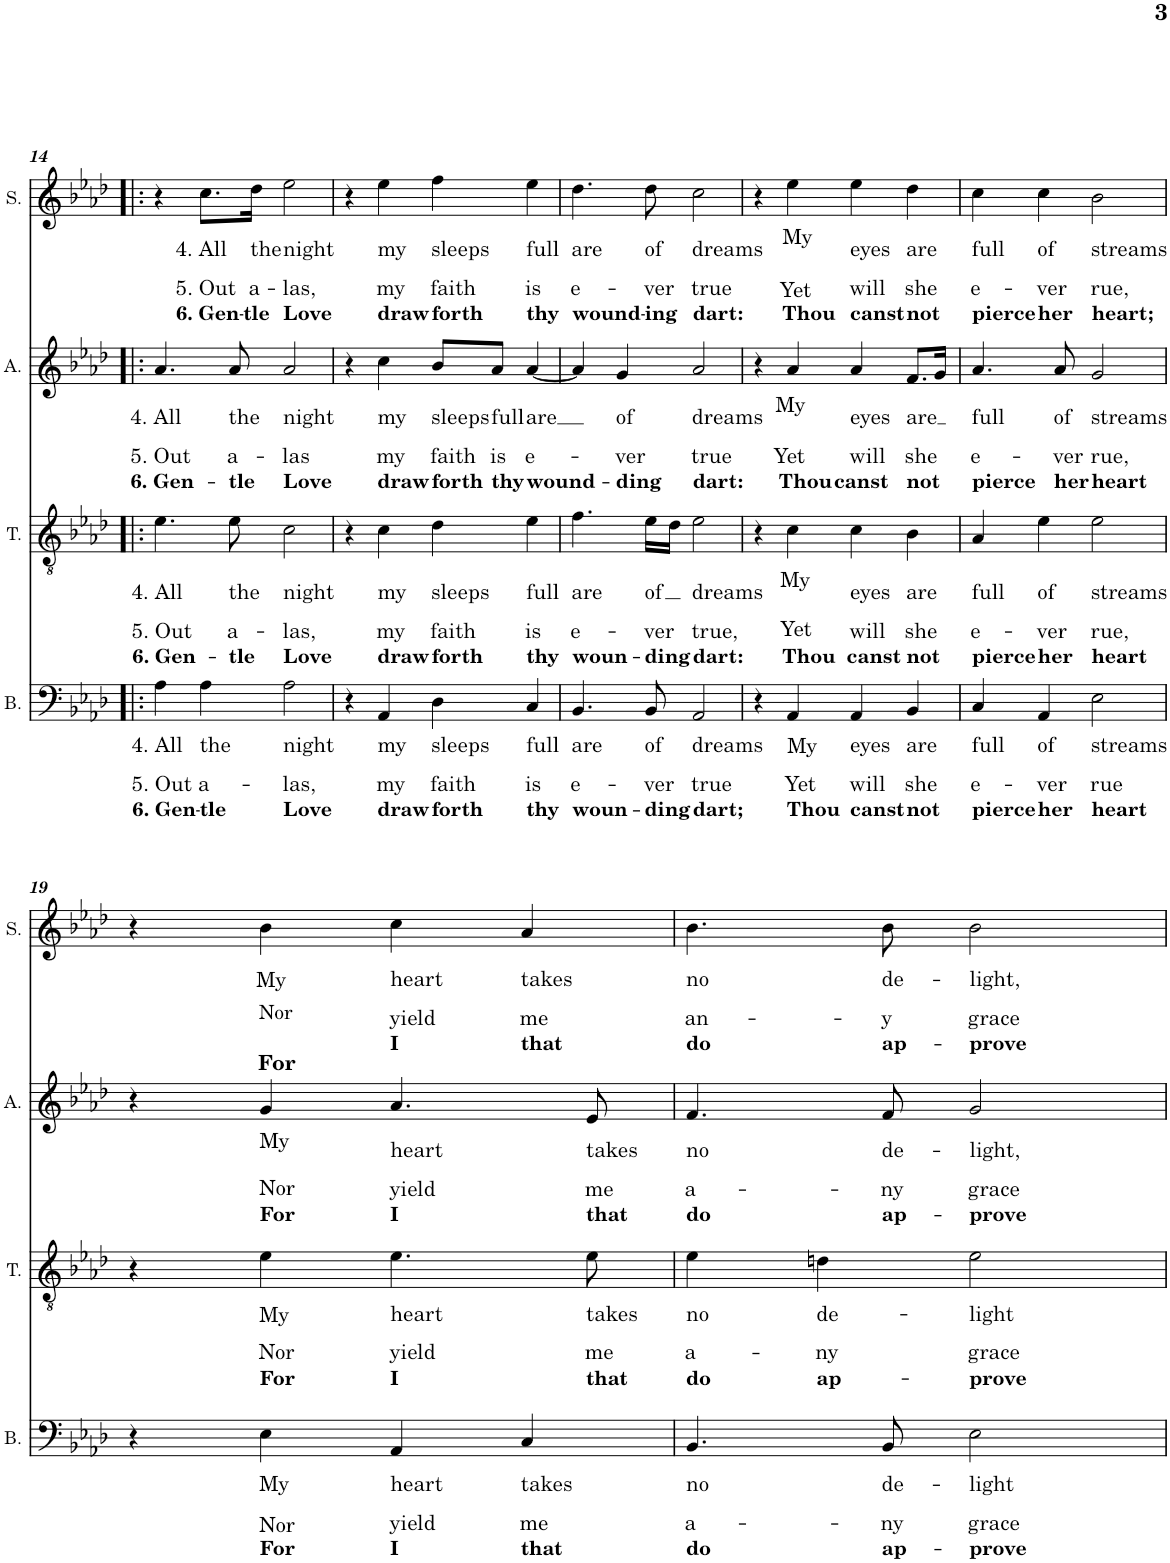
**kern	**text	**text	**text	**kern	**text	**text	**text	**kern	**text	**text	**text	**kern	**text	**text	**text
*part4	*part4	*part4	*part4	*part3	*part3	*part3	*part3	*part2	*part2	*part2	*part2	*part1	*part1	*part1	*part1
*staff4	*staff4	*staff4	*staff4	*staff3	*staff3	*staff3	*staff3	*staff2	*staff2	*staff2	*staff2	*staff1	*staff1	*staff1	*staff1
*I"Bassus	*	*	*	*I"Tenor	*	*	*	*I"Alto	*	*	*	*I"Soprano	*	*	*
*I'B.	*	*	*	*I'T.	*	*	*	*I'A.	*	*	*	*I'S.	*	*	*
!!LO:PB:g=z
*clefF4	*	*	*	*clefGv2	*	*	*	*clefG2	*	*	*	*clefG2	*	*	*
*	*	*	*	*Trd1c2	*	*	*	*	*	*	*	*	*	*	*
*k[b-e-a-d-]	*	*	*	*k[b-e-a-d-]	*	*	*	*k[b-e-a-d-]	*	*	*	*k[b-e-a-d-]	*	*	*
*A-:	*	*	*	*A-:	*	*	*	*A-:	*	*	*	*A-:	*	*	*
*M4/4	*	*	*	*M4/4	*	*	*	*M4/4	*	*	*	*M4/4	*	*	*
*met(c)	*	*	*	*met(c)	*	*	*	*met(c)	*	*	*	*met(c)	*	*	*
=14!|:	=14!|:	=14!|:	=14!|:	=14!|:	=14!|:	=14!|:	=14!|:	=14!|:	=14!|:	=14!|:	=14!|:	=14!|:	=14!|:	=14!|:	=14!|:
!	!LO:LY:b	!LO:LY:b	!LO:LY:b	!	!LO:LY:b	!LO:LY:b	!LO:LY:b	!	!LO:LY:b	!LO:LY:b	!LO:LY:b	!	!	!	!
4A-\	4. All	5. Out	6. Gen-	4.e-\	4. All	5. Out	6. Gen-	4.a-/	4. All	5. Out	6. Gen-	4r	.	.	.
!	!LO:LY:b	!LO:LY:b	!LO:LY:b	!	!	!	!	!	!	!	!	!	!LO:LY:b	!LO:LY:b	!LO:LY:b
4A-\	the	a-	-tle	.	.	.	.	.	.	.	.	8.cc\L	4. All	5. Out	6. Gen-
!	!	!	!	!	!LO:LY:b	!LO:LY:b	!LO:LY:b	!	!LO:LY:b	!LO:LY:b	!LO:LY:b	!	!	!	!
.	.	.	.	8e-\	the	a-	-tle	8a-/	the	a-	-tle	.	.	.	.
!	!	!	!	!	!	!	!	!	!	!	!	!	!LO:LY:b	!LO:LY:b	!LO:LY:b
.	.	.	.	.	.	.	.	.	.	.	.	16dd-\Jk	the	a-	-tle
!	!LO:LY:b	!LO:LY:b	!LO:LY:b	!	!LO:LY:b	!LO:LY:b	!LO:LY:b	!	!LO:LY:b	!LO:LY:b	!LO:LY:b	!	!LO:LY:b	!LO:LY:b	!LO:LY:b
2A-\	night	-las,	Love	2c\	night	-las,	Love	2a-/	night	-las	Love	2ee-\	night	-las,	Love
=15	=15	=15	=15	=15	=15	=15	=15	=15	=15	=15	=15	=15	=15	=15	=15
4r	.	.	.	4r	.	.	.	4r	.	.	.	4r	.	.	.
!	!LO:LY:b	!LO:LY:b	!LO:LY:b	!	!LO:LY:b	!LO:LY:b	!LO:LY:b	!	!LO:LY:b	!LO:LY:b	!LO:LY:b	!	!LO:LY:b	!LO:LY:b	!LO:LY:b
4AA-/	my	my	draw	4c\	my	my	draw	4cc\	my	my	draw	4ee-\	my	my	draw
!	!LO:LY:b	!LO:LY:b	!LO:LY:b	!	!LO:LY:b	!LO:LY:b	!LO:LY:b	!	!LO:LY:b	!LO:LY:b	!LO:LY:b	!	!LO:LY:b	!LO:LY:b	!LO:LY:b
4D-\	sleeps	faith	forth	4d-\	sleeps	faith	forth	8b-/L	sleeps	faith	forth	4ff\	sleeps	faith	forth
!	!	!	!	!	!	!	!	!	!LO:LY:b	!LO:LY:b	!LO:LY:b	!	!	!	!
.	.	.	.	.	.	.	.	8a-/J	full	is	thy	.	.	.	.
!	!LO:LY:b	!LO:LY:b	!LO:LY:b	!	!LO:LY:b	!LO:LY:b	!LO:LY:b	!	!LO:LY:b	!LO:LY:b	!LO:LY:b	!	!LO:LY:b	!LO:LY:b	!LO:LY:b
4C/	full	is	thy	4e-\	full	is	thy	[<4a-/	are	-e-	wound-	4ee-\	full	is	thy
=16	=16	=16	=16	=16	=16	=16	=16	=16	=16	=16	=16	=16	=16	=16	=16
!	!LO:LY:b	!LO:LY:b	!LO:LY:b	!	!LO:LY:b	!LO:LY:b	!LO:LY:b	!	!	!	!	!	!LO:LY:b	!LO:LY:b	!LO:LY:b
4.BB-/	are	e-	woun-	4.f\	are	e-	woun-	4a-/]	.	.	.	4.dd-\	are	e-	wound-
!	!	!	!	!	!	!	!	!	!LO:LY:b	!LO:LY:b	!LO:LY:b	!	!	!	!
.	.	.	.	.	.	.	.	4g/	of	-ver	-ding	.	.	.	.
!	!LO:LY:b	!LO:LY:b	!LO:LY:b	!	!LO:LY:b	!LO:LY:b	!LO:LY:b	!	!	!	!	!	!LO:LY:b	!LO:LY:b	!LO:LY:b
8BB-/	of	-ver	-ding	16e-\LL	-of	-ver	-ding	.	.	.	.	8dd-\	of	-ver	-ing
.	.	.	.	16d-\JJ	.	.	.	.	.	.	.	.	.	.	.
!	!LO:LY:b	!LO:LY:b	!LO:LY:b	!	!LO:LY:b	!LO:LY:b	!LO:LY:b	!	!LO:LY:b	!LO:LY:b	!LO:LY:b	!	!LO:LY:b	!LO:LY:b	!LO:LY:b
2AA-/	dreams	true	dart;	2e-\	dreams	true,	dart:	2a-/	dreams	true	dart:	2cc\	dreams	true	dart:
=17	=17	=17	=17	=17	=17	=17	=17	=17	=17	=17	=17	=17	=17	=17	=17
4r	.	.	.	4r	.	.	.	4r	.	.	.	4r	.	.	.
!	!LO:LY:b	!LO:LY:b	!LO:LY:b	!	!LO:LY:b	!LO:LY:b	!LO:LY:b	!	!LO:LY:b	!LO:LY:b	!LO:LY:b	!	!LO:LY:b	!LO:LY:b	!LO:LY:b
4AA-/	My	Yet	Thou	4c\	My	Yet	Thou	4a-/	My	Yet	Thou	4ee-\	My	Yet	Thou
!	!LO:LY:b	!LO:LY:b	!LO:LY:b	!	!LO:LY:b	!LO:LY:b	!LO:LY:b	!	!LO:LY:b	!LO:LY:b	!LO:LY:b	!	!LO:LY:b	!LO:LY:b	!LO:LY:b
4AA-/	eyes	will	canst	4c\	eyes	will	canst	4a-/	eyes	will	canst	4ee-\	eyes	will	canst
!	!LO:LY:b	!LO:LY:b	!LO:LY:b	!	!LO:LY:b	!LO:LY:b	!LO:LY:b	!	!LO:LY:b	!LO:LY:b	!LO:LY:b	!	!LO:LY:b	!LO:LY:b	!LO:LY:b
4BB-/	are	she	not	4B-\	are	she	not	8.f/L	are	she	not	4dd-\	are	she	not
.	.	.	.	.	.	.	.	16g/Jk	.	.	.	.	.	.	.
=18	=18	=18	=18	=18	=18	=18	=18	=18	=18	=18	=18	=18	=18	=18	=18
!	!LO:LY:b	!LO:LY:b	!LO:LY:b	!	!LO:LY:b	!LO:LY:b	!LO:LY:b	!	!LO:LY:b	!LO:LY:b	!LO:LY:b	!	!LO:LY:b	!LO:LY:b	!LO:LY:b
4C/	full	e-	pierce	4A-/	full	e-	pierce	4.a-/	full	e-	pierce	4cc\	full	e-	pierce
!	!LO:LY:b	!LO:LY:b	!LO:LY:b	!	!LO:LY:b	!LO:LY:b	!LO:LY:b	!	!	!	!	!	!LO:LY:b	!LO:LY:b	!LO:LY:b
4AA-/	of	-ver	her	4e-\	of	-ver	her	.	.	.	.	4cc\	of	-ver	her
!	!	!	!	!	!	!	!	!	!LO:LY:b	!LO:LY:b	!LO:LY:b	!	!	!	!
.	.	.	.	.	.	.	.	8a-/	of	-ver	her	.	.	.	.
!	!LO:LY:b	!LO:LY:b	!LO:LY:b	!	!LO:LY:b	!LO:LY:b	!LO:LY:b	!	!LO:LY:b	!LO:LY:b	!LO:LY:b	!	!LO:LY:b	!LO:LY:b	!LO:LY:b
2E-\	streams	rue	heart	2e-\	streams	rue,	heart	2g/	streams	rue,	heart	2b-\	streams	rue,	heart;
!!LO:LB:g=z
=19	=19	=19	=19	=19	=19	=19	=19	=19	=19	=19	=19	=19	=19	=19	=19
4r	.	.	.	4r	.	.	.	4r	.	.	.	4r	.	.	.
!	!LO:LY:b	!LO:LY:b	!LO:LY:b	!	!LO:LY:b	!LO:LY:b	!LO:LY:b	!	!LO:LY:b	!LO:LY:b	!LO:LY:b	!	!LO:LY:b	!LO:LY:b	!LO:LY:b
4E-\	My	Nor	For	4e-\	My	Nor	For	4g/	My	Nor	For	4b-\	My	For	Nor
!	!LO:LY:b	!LO:LY:b	!LO:LY:b	!	!LO:LY:b	!LO:LY:b	!LO:LY:b	!	!LO:LY:b	!LO:LY:b	!LO:LY:b	!	!LO:LY:b	!LO:LY:b	!LO:LY:b
4AA-/	heart	yield	I	4.e-\	heart	yield	I	4.a-/	heart	yield	I	4cc\	heart	yield	I
!	!LO:LY:b	!LO:LY:b	!LO:LY:b	!	!	!	!	!	!	!	!	!	!LO:LY:b	!LO:LY:b	!LO:LY:b
4C/	takes	me	that	.	.	.	.	.	.	.	.	4a-/	takes	me	that
!	!	!	!	!	!LO:LY:b	!LO:LY:b	!LO:LY:b	!	!LO:LY:b	!LO:LY:b	!LO:LY:b	!	!	!	!
.	.	.	.	8e-\	takes	me	that	8e-/	takes	me	that	.	.	.	.
=20	=20	=20	=20	=20	=20	=20	=20	=20	=20	=20	=20	=20	=20	=20	=20
!	!LO:LY:b	!LO:LY:b	!LO:LY:b	!	!LO:LY:b	!LO:LY:b	!LO:LY:b	!	!LO:LY:b	!LO:LY:b	!LO:LY:b	!	!LO:LY:b	!LO:LY:b	!LO:LY:b
4.BB-/	no	a-	do	4e-\	no	a-	do	4.f/	no	a-	do	4.b-\	no	an-	do
!	!	!	!	!	!LO:LY:b	!LO:LY:b	!LO:LY:b	!	!	!	!	!	!	!	!
.	.	.	.	4dn\	de-	-ny	ap-	.	.	.	.	.	.	.	.
!	!LO:LY:b	!LO:LY:b	!LO:LY:b	!	!	!	!	!	!LO:LY:b	!LO:LY:b	!LO:LY:b	!	!LO:LY:b	!LO:LY:b	!LO:LY:b
8BB-/	de-	-ny	ap-	.	.	.	.	8f/	de-	-ny	ap-	8b-\	de-	-y	ap-
!	!LO:LY:b	!LO:LY:b	!LO:LY:b	!	!LO:LY:b	!LO:LY:b	!LO:LY:b	!	!LO:LY:b	!LO:LY:b	!LO:LY:b	!	!LO:LY:b	!LO:LY:b	!LO:LY:b
2E-\	-light	grace	-prove	2e-\	-light	grace	-prove	2g/	-light,	grace	-prove	2b-\	-light,	grace	-prove
=	=	=	=	=	=	=	=	=	=	=	=	=	=	=	=
*-	*-	*-	*-	*-	*-	*-	*-	*-	*-	*-	*-	*-	*-	*-	*-
